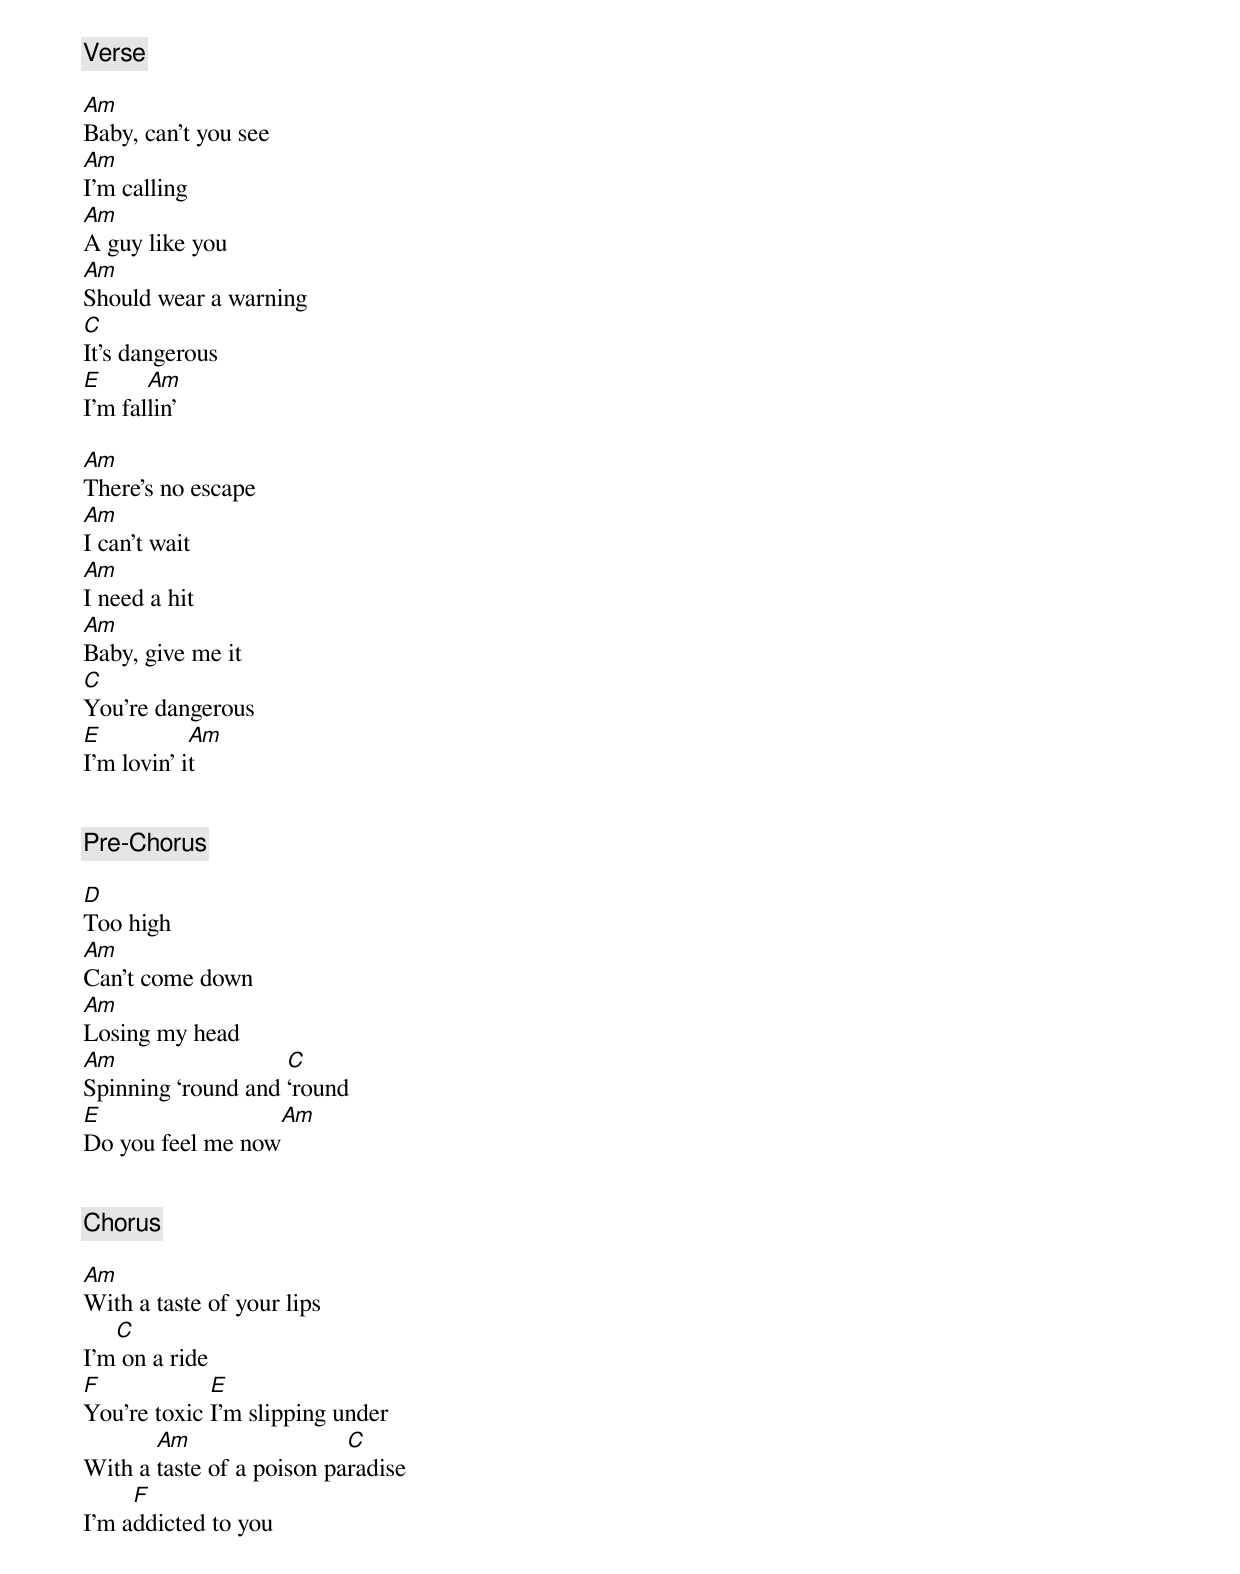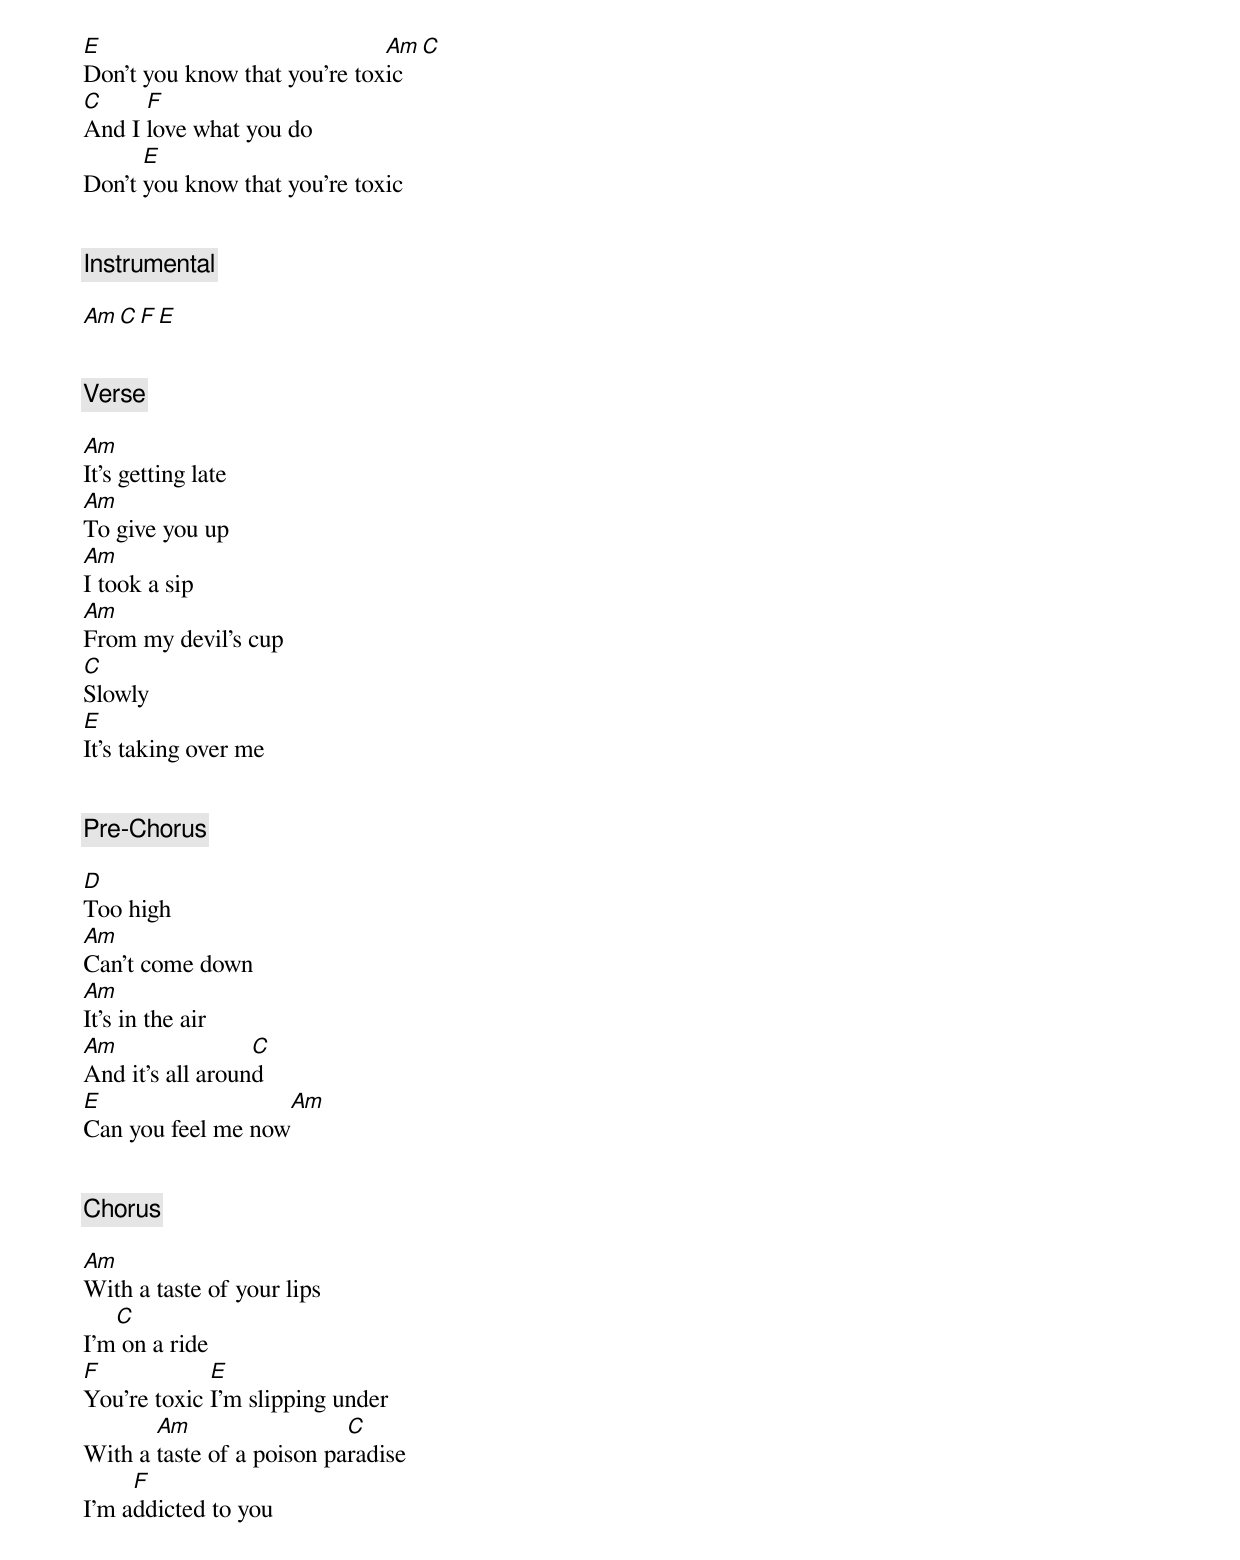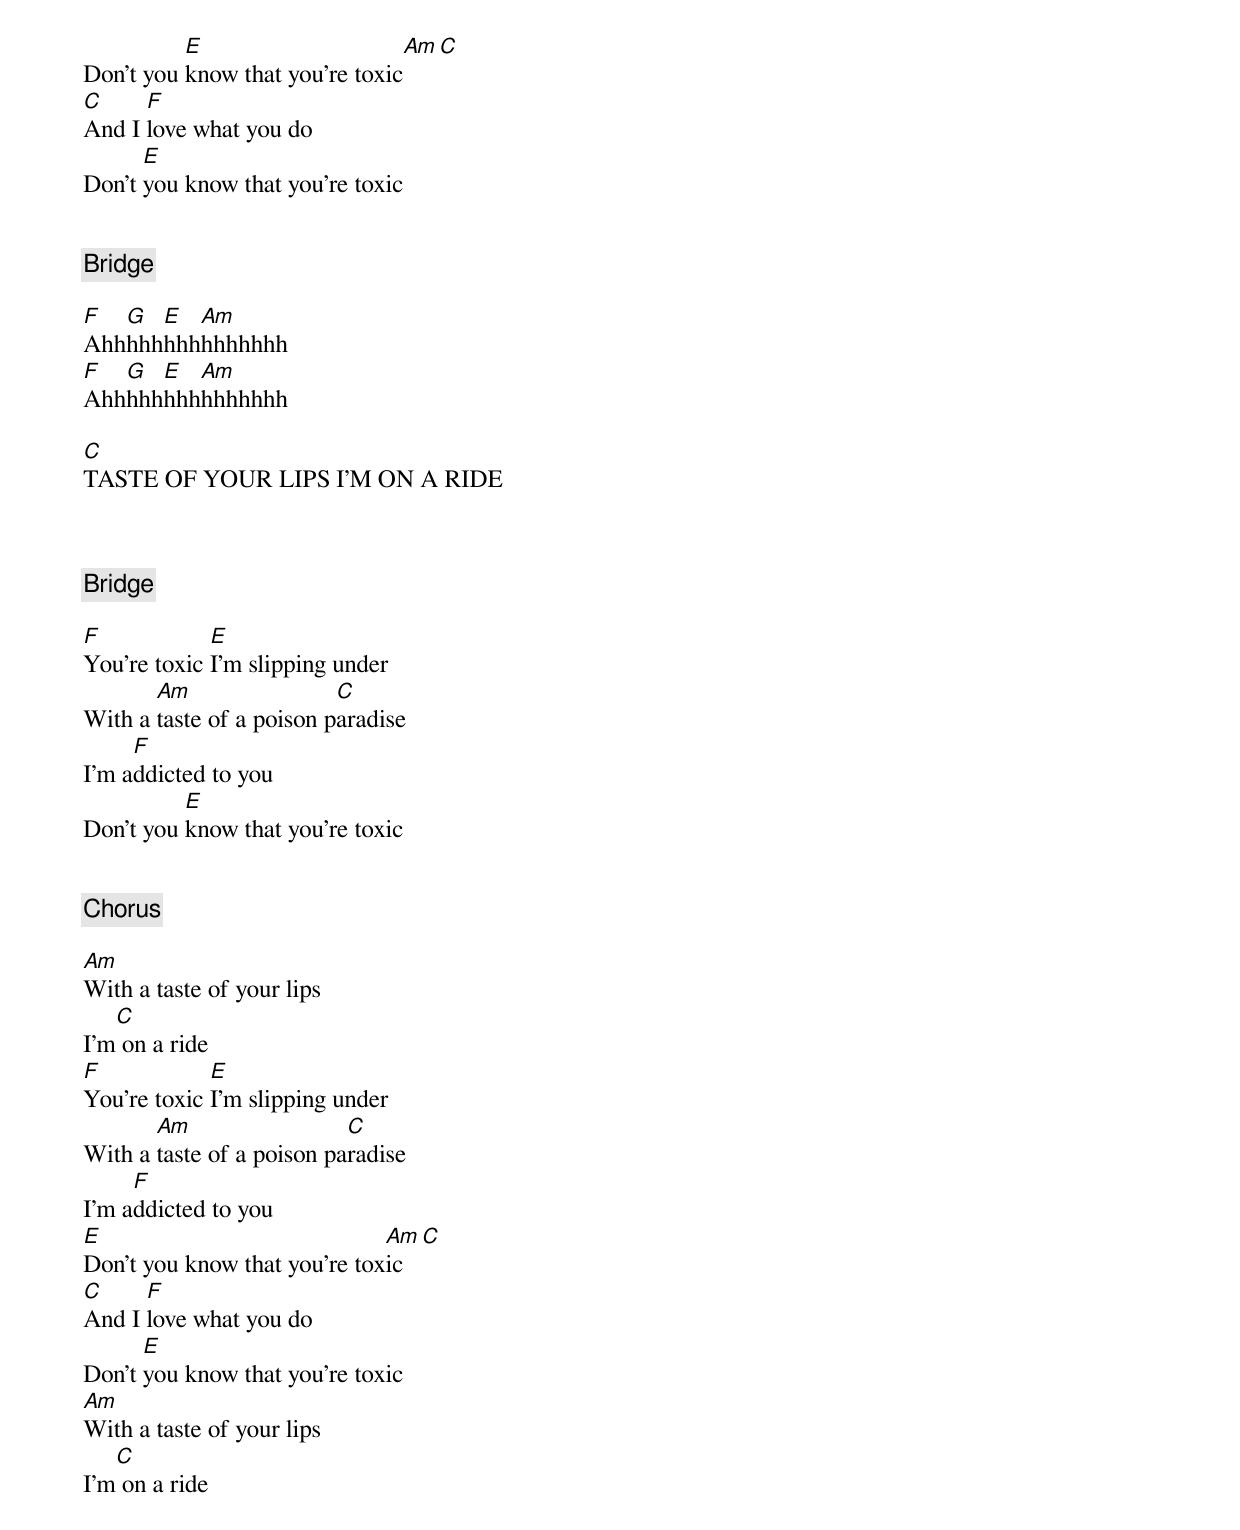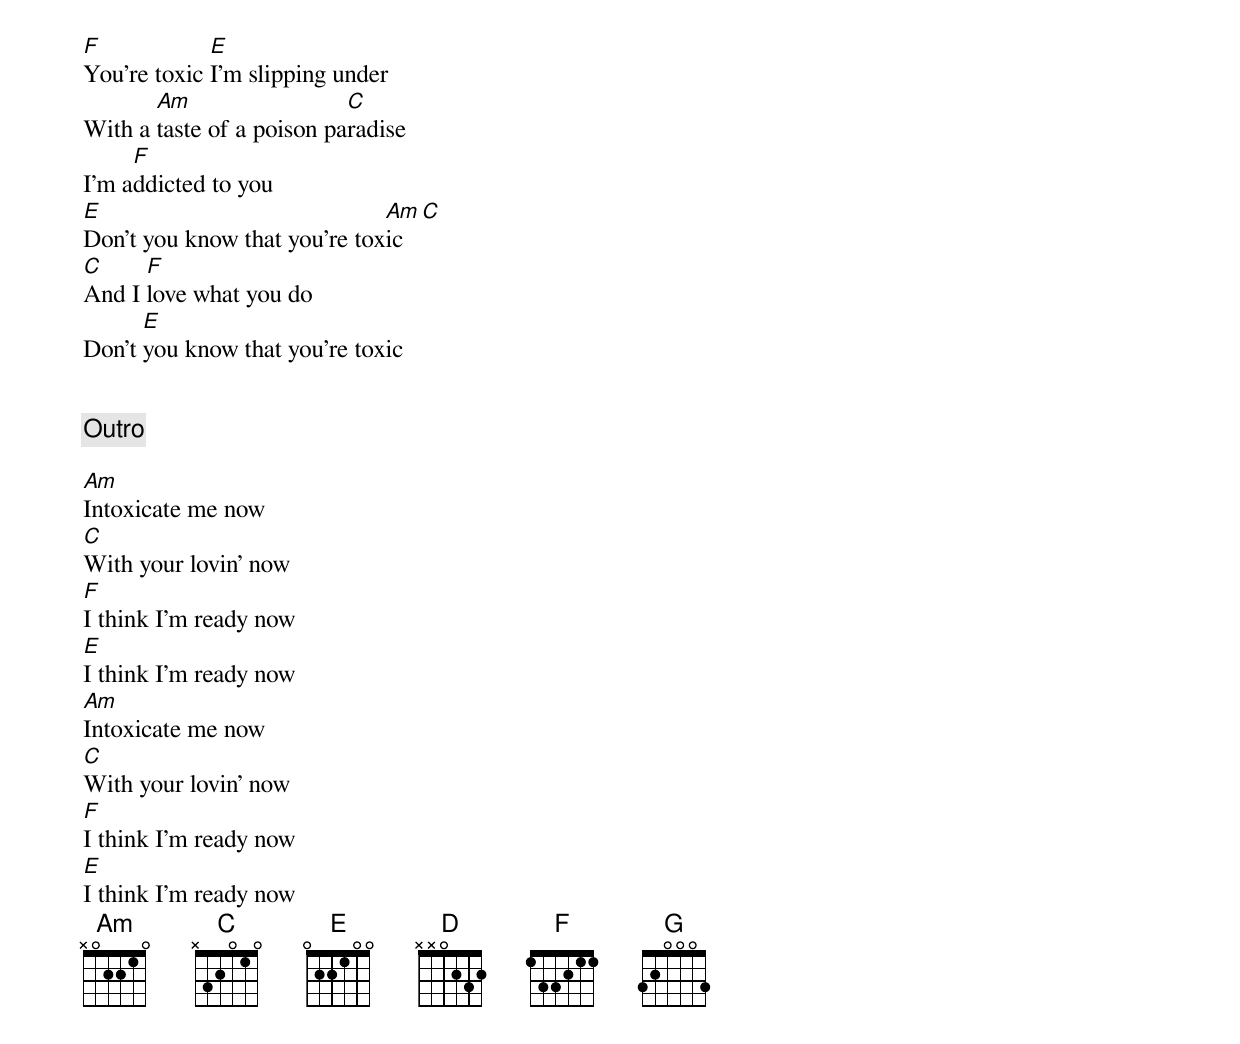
[Verse]

Am
Baby, can’t you see
Am
I’m calling
Am
A guy like you
Am
Should wear a warning
C
It’s dangerous
E      Am
I’m fallin’

Am
There’s no escape
Am
I can’t wait
Am
I need a hit
Am
Baby, give me it
C
You’re dangerous
E           Am
I’m lovin’ it


[Pre-Chorus]

D
Too high
Am
Can’t come down
Am
Losing my head
Am                  C
Spinning ‘round and ‘round
E                  Am
Do you feel me now


[Chorus]

Am
With a taste of your lips
   C
I’m on a ride
F            E
You're toxic I'm slipping under
       Am                  C
With a taste of a poison paradise
     F
I’m addicted to you
E                             Am  C
Don’t you know that you’re toxic
C     F
And I love what you do
      E
Don’t you know that you’re toxic


[Instrumental]

Am  C  F  E


[Verse]

Am
It’s getting late
Am
To give you up
Am
I took a sip
Am
From my devil's cup
C
Slowly
E
It’s taking over me


[Pre-Chorus]

D
Too high
Am
Can’t come down
Am
It’s in the air
Am                C
And it’s all around
E                  Am
Can you feel me now


[Chorus]

Am
With a taste of your lips
   C
I’m on a ride
F            E
You're toxic I'm slipping under
       Am                  C
With a taste of a poison paradise
     F
I’m addicted to you
          E                      Am  C
Don’t you know that you’re toxic
C     F
And I love what you do
      E
Don’t you know that you’re toxic


[Bridge]

F  G  E  Am
Ahhhhhhhhhhhhhhh
F  G  E  Am
Ahhhhhhhhhhhhhhh

C
TASTE OF YOUR LIPS I'M ON A RIDE



[Bridge]

F            E
You're toxic I'm slipping under
       Am                 C
With a taste of a poison paradise
     F
I'm addicted to you
          E
Don't you know that you're toxic


[Chorus]

Am
With a taste of your lips
   C
I’m on a ride
F            E
You're toxic I'm slipping under
       Am                  C
With a taste of a poison paradise
     F
I’m addicted to you
E                             Am  C
Don’t you know that you’re toxic
C     F
And I love what you do
      E
Don’t you know that you’re toxic
Am
With a taste of your lips
   C
I’m on a ride
F            E
You're toxic I'm slipping under
       Am                  C
With a taste of a poison paradise
     F
I’m addicted to you
E                             Am  C
Don’t you know that you’re toxic
C     F
And I love what you do
      E
Don’t you know that you’re toxic


[Outro]

Am
Intoxicate me now
C
With your lovin' now
F
I think I'm ready now
E
I think I'm ready now
Am
Intoxicate me now
C
With your lovin' now
F
I think I'm ready now
E
I think I'm ready now
